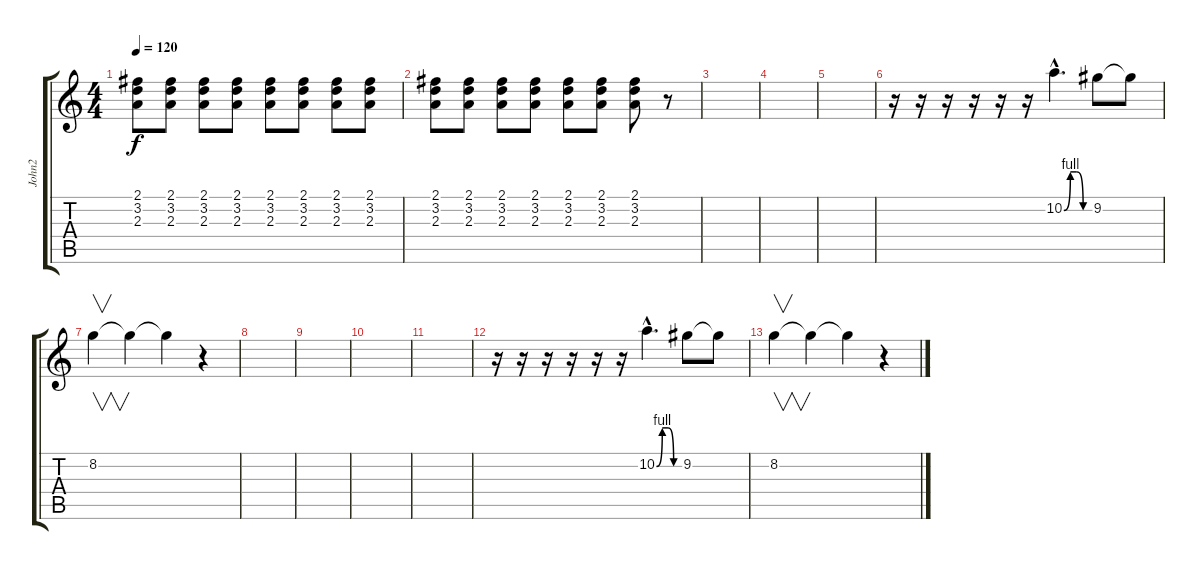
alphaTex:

\track ("John2" "John2") {instrument electricguitarclean}
\staff {score tabs}
\tuning (E4 B3 G3 D3 A2 E2) {hide}
\ts (4 4)
\tempo 120
\clef g2
\ks c
(2.1 3.2 2.3).8{dy f} (2.1 3.2 2.3).8{volume 4} (2.1 3.2 2.3).8{volume 16} (2.1 3.2 2.3).8 (2.1 3.2 2.3).8 (2.1 3.2 2.3).8 (2.1 3.2 2.3).8 (2.1 3.2 2.3).8 |
(2.1 3.2 2.3).8 (2.1 3.2 2.3).8 (2.1 3.2 2.3).8 (2.1 3.2 2.3).8 (2.1 3.2 2.3).8 (2.1 3.2 2.3).8 (2.1 3.2 2.3).8 r.8{volume 16} |
|
|
|
r.16 r.16 r.16 r.16 r.16 r.16 10.2{be (custom 0 0 15 4 30 4 45 0 60 0) hac}.4{d} 9.2.8 9.2{t}.8 |
8.2.4{v} 8.2{t}.4 8.2{t}.4 r.4 |
|
|
|
|
r.16 r.16 r.16 r.16 r.16 r.16 10.2{be (custom 0 0 15 4 30 4 45 0 60 0) hac}.4{d} 9.2.8 9.2{t}.8 |
8.2.4{v} 8.2{t}.4 8.2{t}.4 r.4
